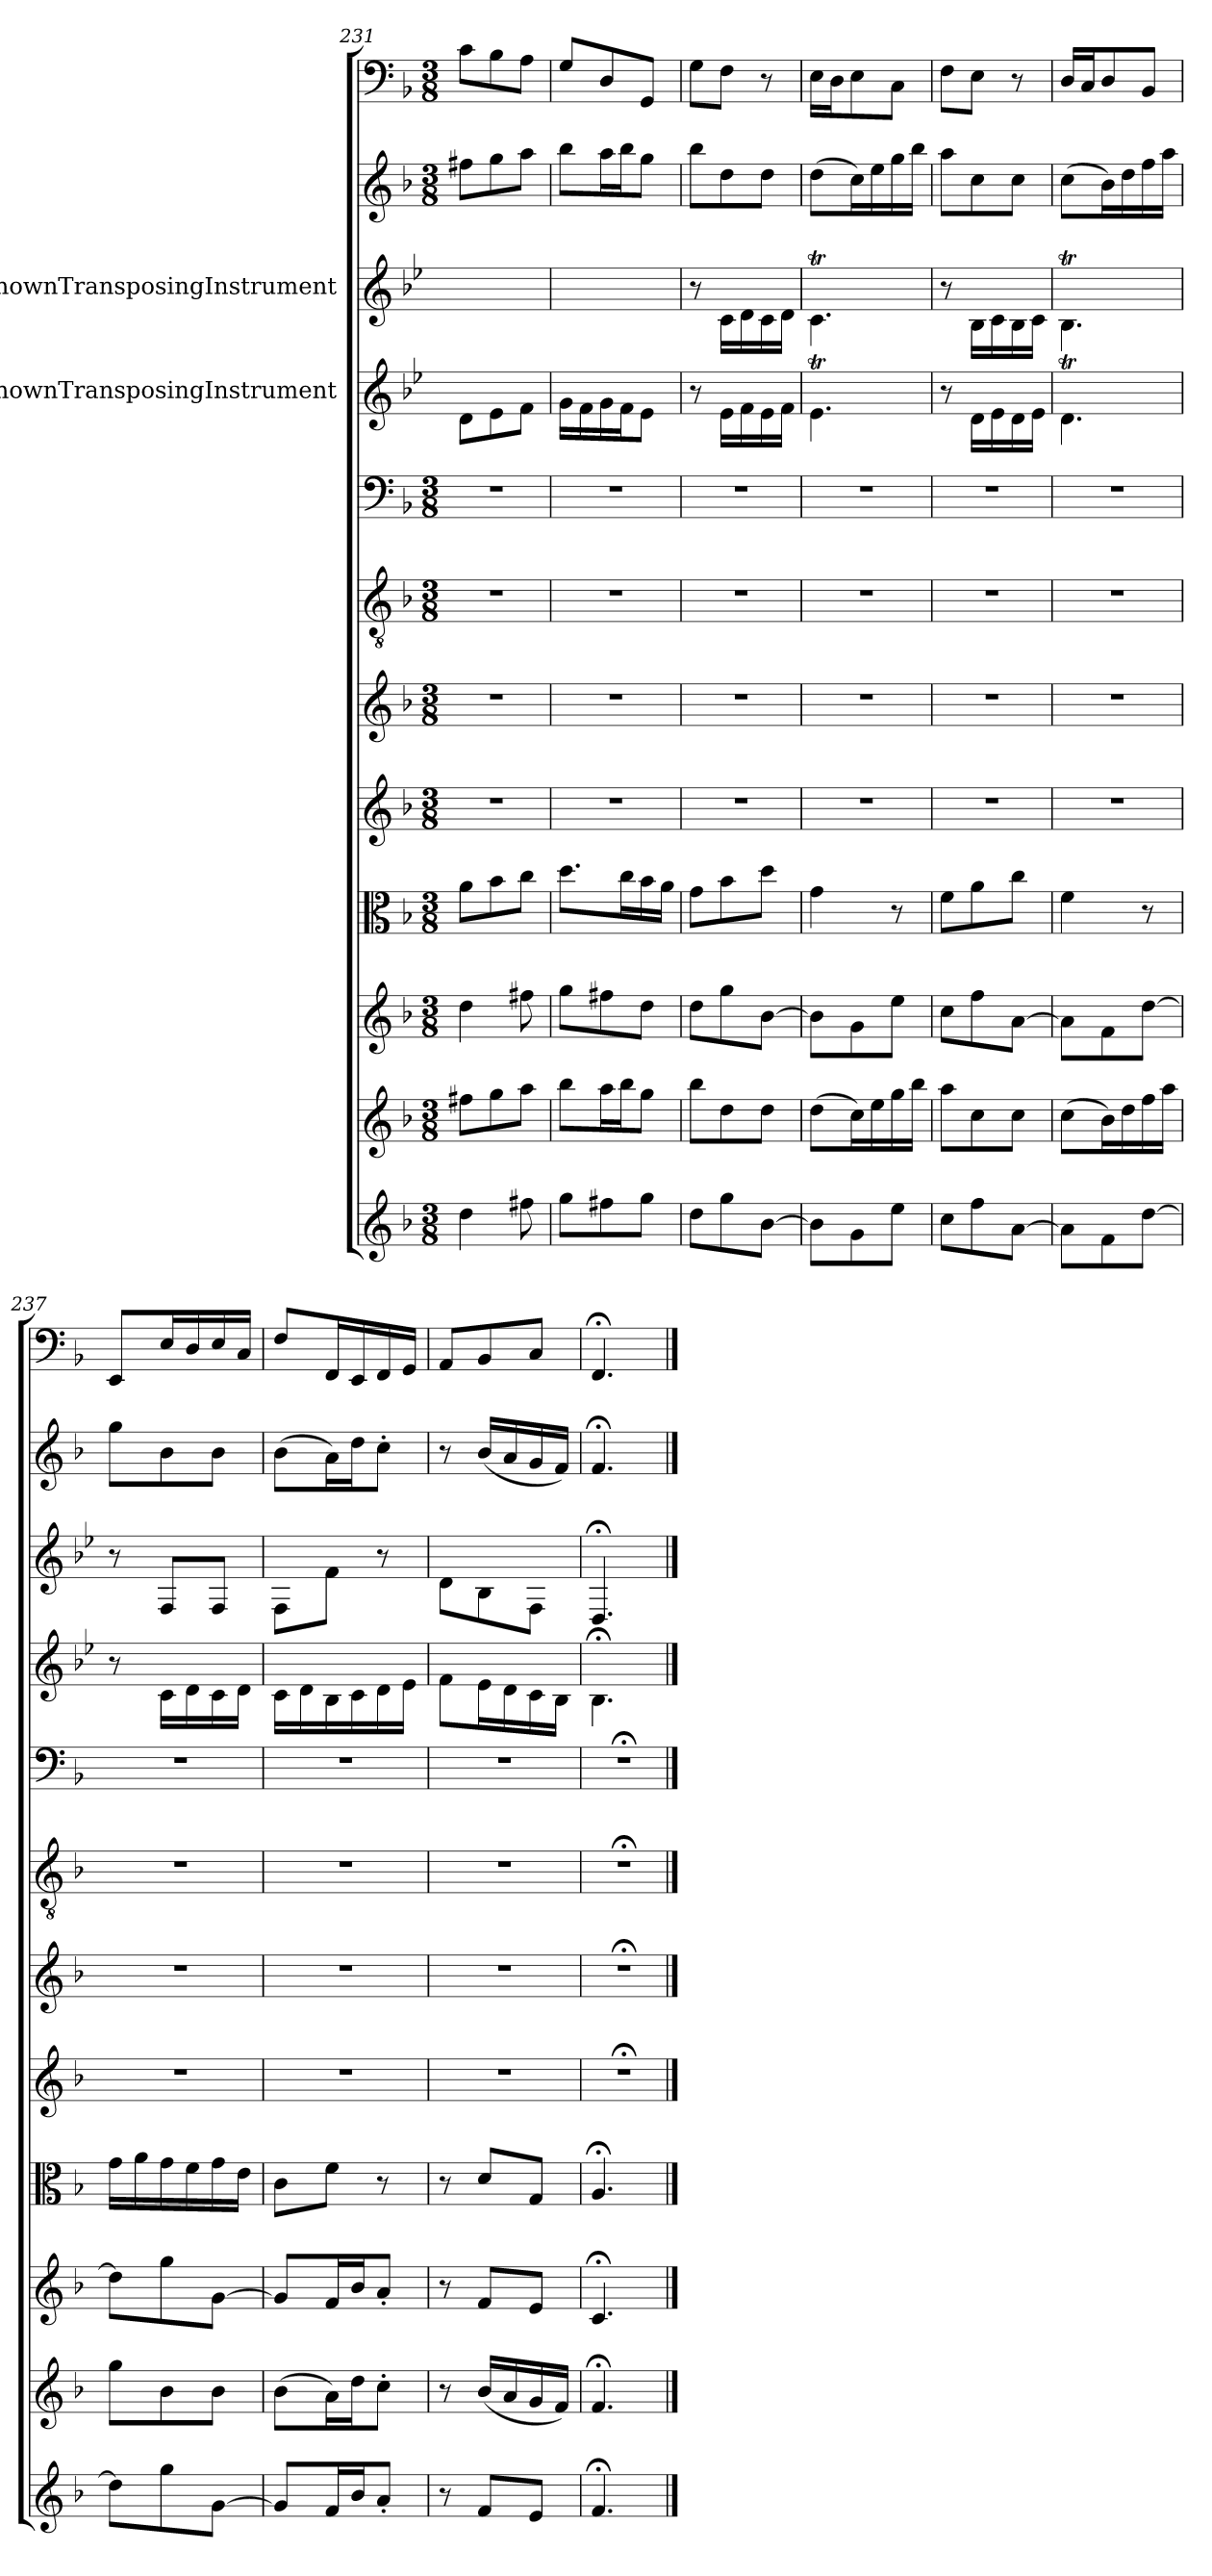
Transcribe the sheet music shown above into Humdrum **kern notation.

**kern	**kern	**kern	**kern	**kern	**kern	**kern	**kern	**kern	**kern	**kern	**kern
*part12	*part11	*part10	*part9	*part8	*part7	*part6	*part5	*part4	*part3	*part2	*part1
*staff12	*staff11	*staff10	*staff9	*staff8	*staff7	*staff6	*staff5	*staff4	*staff3	*staff2	*staff1
*	*	*	*	*	*	*	*	*I"UnknownTransposingInstrument	*I"UnknownTransposingInstrument	*	*
*clefG2	*clefG2	*clefG2	*clefC3	*clefG2	*clefG2	*clefGv2	*clefF4	*clefG2	*clefG2	*clefG2	*clefF4
*	*	*	*	*	*	*	*	*ITrd-4c-7	*ITrd-4c-7	*	*
*k[b-]	*k[b-]	*k[b-]	*k[b-]	*k[b-]	*k[b-]	*k[b-]	*k[b-]	*k[b-]	*k[b-]	*k[b-]	*k[b-]
*F:	*F:	*F:	*F:	*F:	*F:	*F:	*F:	*	*	*F:	*F:
*M3/8	*M3/8	*M3/8	*M3/8	*M3/8	*M3/8	*M3/8	*M3/8	*	*	*M3/8	*M3/8
=231	=231	=231	=231	=231	=231	=231	=231	=231	=231	=231	=231
4dd\	8ff#X\L	4dd\	8a\L	4.r	4.r	4.r	4.r	8a\L	4.r	8ff#X\L	8c\L
.	8gg\	.	8b-\	.	.	.	.	8b-\	.	8gg\	8B-\
8ff#X\	8aa\J	8ff#X\	8cc\J	.	.	.	.	8cc\J	.	8aa\J	8A\J
=232	=232	=232	=232	=232	=232	=232	=232	=232	=232	=232	=232
8gg\L	8bb-\L	8gg\L	8.dd\L	4.r	4.r	4.r	4.r	16dd\LL	4.r	8bb-\L	8G/L
.	.	.	.	.	.	.	.	16cc\	.	.	.
8ff#X\	16aa\L	8ff#X\	.	.	.	.	.	16dd\	.	16aa\L	8D/
.	16bb-\J	.	16cc\L	.	.	.	.	16cc\J	.	16bb-\J	.
8gg\J	8gg\J	8dd\J	16b-\	.	.	.	.	8b-\J	.	8gg\J	8GG/J
.	.	.	16a\JJ	.	.	.	.	.	.	.	.
=233	=233	=233	=233	=233	=233	=233	=233	=233	=233	=233	=233
8dd\L	8bb-\L	8dd\L	8g\L	4.r	4.r	4.r	4.r	8r	8r	8bb-\L	8G\L
8gg\	8dd\	8gg\	8b-\	.	.	.	.	16b-\LL	16g\LL	8dd\	8F\J
.	.	.	.	.	.	.	.	16cc\	16a\	.	.
[8b-\J	8dd\J	[8b-\J	8dd\J	.	.	.	.	16b-\	16g\	8dd\J	8r
.	.	.	.	.	.	.	.	16cc\JJ	16a\JJ	.	.
=234	=234	=234	=234	=234	=234	=234	=234	=234	=234	=234	=234
8b-\L]	(8dd\L	8b-\L]	4g\	4.r	4.r	4.r	4.r	4.b-T\	4.gT\	(8dd\L	16E\LL
.	.	.	.	.	.	.	.	.	.	.	16D\J
8g\	16cc\L)	8g\	.	.	.	.	.	.	.	16cc\L)	8E\
.	16ee\	.	.	.	.	.	.	.	.	16ee\	.
8ee\J	16gg\	8ee\J	8r	.	.	.	.	.	.	16gg\	8C\J
.	16bb-\JJ	.	.	.	.	.	.	.	.	16bb-\JJ	.
=235	=235	=235	=235	=235	=235	=235	=235	=235	=235	=235	=235
8cc\L	8aa\L	8cc\L	8f\L	4.r	4.r	4.r	4.r	8r	8r	8aa\L	8F\L
8ff\	8cc\	8ff\	8a\	.	.	.	.	16a\LL	16f\LL	8cc\	8E\J
.	.	.	.	.	.	.	.	16b-\	16g\	.	.
[8a\J	8cc\J	[8a\J	8cc\J	.	.	.	.	16a\	16f\	8cc\J	8r
.	.	.	.	.	.	.	.	16b-\JJ	16g\JJ	.	.
=236	=236	=236	=236	=236	=236	=236	=236	=236	=236	=236	=236
8a\L]	(8cc\L	8a\L]	4f\	4.r	4.r	4.r	4.r	4.at\	4.fT\	(8cc\L	16D/LL
.	.	.	.	.	.	.	.	.	.	.	16C/J
8f\	16b-\L)	8f\	.	.	.	.	.	.	.	16b-\L)	8D/
.	16dd\	.	.	.	.	.	.	.	.	16dd\	.
[8dd\J	16ff\	[8dd\J	8r	.	.	.	.	.	.	16ff\	8BB-/J
.	16aa\JJ	.	.	.	.	.	.	.	.	16aa\JJ	.
=237	=237	=237	=237	=237	=237	=237	=237	=237	=237	=237	=237
8dd\L]	8gg\L	8dd\L]	16g\LL	4.r	4.r	4.r	4.r	8r	8r	8gg\L	8EE/L
.	.	.	16a\	.	.	.	.	.	.	.	.
8gg\	8b-\	8gg\	16g\	.	.	.	.	16g\LL	8c/L	8b-\	16E/L
.	.	.	16f\	.	.	.	.	16a\	.	.	16D/
[8g\J	8b-\J	[8g\J	16g\	.	.	.	.	16g\	8c/J	8b-\J	16E/
.	.	.	16e\JJ	.	.	.	.	16a\JJ	.	.	16C/JJ
=238	=238	=238	=238	=238	=238	=238	=238	=238	=238	=238	=238
8g/L]	(8b-\L	8g/L]	8c\L	4.r	4.r	4.r	4.r	16g\LL	8c\L	(8b-\L	8F/L
.	.	.	.	.	.	.	.	16a\	.	.	.
16f/L	16a\L)	16f/L	8f\J	.	.	.	.	16f\	8cc\J	16a\L)	16FF/L
16b-/J	16dd\J	16b-/J	.	.	.	.	.	16g\	.	16dd\J	16EE/
8a'/J	8cc'\J	8a'/J	8r	.	.	.	.	16a\	8r	8cc'\J	16FF/
.	.	.	.	.	.	.	.	16b-\JJ	.	.	16GG/JJ
=239	=239	=239	=239	=239	=239	=239	=239	=239	=239	=239	=239
8r	8r	8r	8r	4.r	4.r	4.r	4.r	8cc\L	8a\L	8r	8AA/L
8f/L	(16b-/LL	8f/L	8d/L	.	.	.	.	16b-\L	8f\	(16b-/LL	8BB-/
.	16a/	.	.	.	.	.	.	16a\	.	16a/	.
8e/J	16g/	8e/J	8G/J	.	.	.	.	16g\	8c\J	16g/	8C/J
.	16f/JJ)	.	.	.	.	.	.	16f\JJ	.	16f/JJ)	.
=240	=240	=240	=240	=240	=240	=240	=240	=240	=240	=240	=240
4.f;</	4.f;</	4.c;</	4.A;</	4.r;<	4.r;<	4.r;<	4.r;<	4.f;<\	4.A;</	4.f;</	4.FF;</
==	==	==	==	==	==	==	==	==	==	==	==
*-	*-	*-	*-	*-	*-	*-	*-	*-	*-	*-	*-
